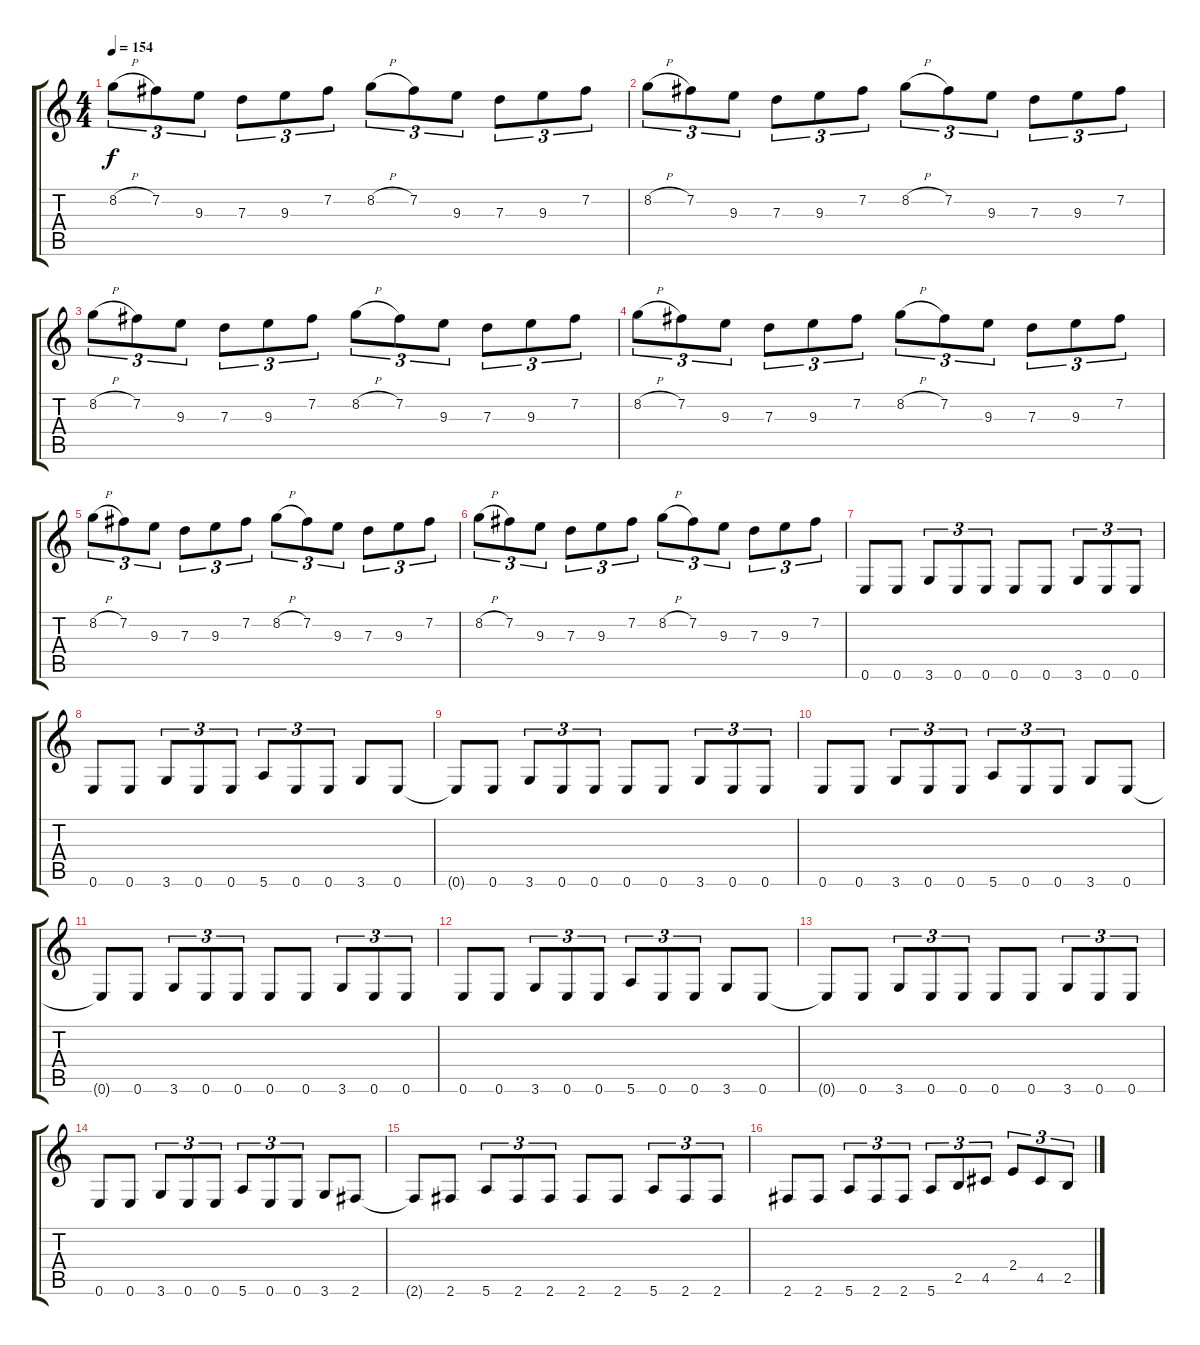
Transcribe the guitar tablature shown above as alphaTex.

\track "" {instrument distortionguitar}
\staff {score tabs}
\tuning (E4 B3 G3 D3 A2 E2) {hide}
\ts (4 4)
\tempo 154
\clef g2
\ks c
8.2{h}.8{tu (3 2) dy f} 7.2.8{tu (3 2)} 9.3.8{tu (3 2)} 7.3.8{tu (3 2)} 9.3.8{tu (3 2)} 7.2.8{tu (3 2)} 8.2{h}.8{tu (3 2)} 7.2.8{tu (3 2)} 9.3.8{tu (3 2)} 7.3.8{tu (3 2)} 9.3.8{tu (3 2)} 7.2.8{tu (3 2)} |
8.2{h}.8{tu (3 2)} 7.2.8{tu (3 2)} 9.3.8{tu (3 2)} 7.3.8{tu (3 2)} 9.3.8{tu (3 2)} 7.2.8{tu (3 2)} 8.2{h}.8{tu (3 2)} 7.2.8{tu (3 2)} 9.3.8{tu (3 2)} 7.3.8{tu (3 2)} 9.3.8{tu (3 2)} 7.2.8{tu (3 2)} |
8.2{h}.8{tu (3 2)} 7.2.8{tu (3 2)} 9.3.8{tu (3 2)} 7.3.8{tu (3 2)} 9.3.8{tu (3 2)} 7.2.8{tu (3 2)} 8.2{h}.8{tu (3 2)} 7.2.8{tu (3 2)} 9.3.8{tu (3 2)} 7.3.8{tu (3 2)} 9.3.8{tu (3 2)} 7.2.8{tu (3 2)} |
8.2{h}.8{tu (3 2)} 7.2.8{tu (3 2)} 9.3.8{tu (3 2)} 7.3.8{tu (3 2)} 9.3.8{tu (3 2)} 7.2.8{tu (3 2)} 8.2{h}.8{tu (3 2)} 7.2.8{tu (3 2)} 9.3.8{tu (3 2)} 7.3.8{tu (3 2)} 9.3.8{tu (3 2)} 7.2.8{tu (3 2)} |
8.2{h}.8{tu (3 2)} 7.2.8{tu (3 2)} 9.3.8{tu (3 2)} 7.3.8{tu (3 2)} 9.3.8{tu (3 2)} 7.2.8{tu (3 2)} 8.2{h}.8{tu (3 2)} 7.2.8{tu (3 2)} 9.3.8{tu (3 2)} 7.3.8{tu (3 2)} 9.3.8{tu (3 2)} 7.2.8{tu (3 2)} |
8.2{h}.8{tu (3 2)} 7.2.8{tu (3 2)} 9.3.8{tu (3 2)} 7.3.8{tu (3 2)} 9.3.8{tu (3 2)} 7.2.8{tu (3 2)} 8.2{h}.8{tu (3 2)} 7.2.8{tu (3 2)} 9.3.8{tu (3 2)} 7.3.8{tu (3 2)} 9.3.8{tu (3 2)} 7.2.8{tu (3 2)} |
0.6.8 0.6.8 3.6.8{tu (3 2)} 0.6.8{tu (3 2)} 0.6.8{tu (3 2)} 0.6.8 0.6.8 3.6.8{tu (3 2)} 0.6.8{tu (3 2)} 0.6.8{tu (3 2)} |
0.6.8 0.6.8 3.6.8{tu (3 2)} 0.6.8{tu (3 2)} 0.6.8{tu (3 2)} 5.6.8{tu (3 2)} 0.6.8{tu (3 2)} 0.6.8{tu (3 2)} 3.6.8 0.6.8 |
0.6{t}.8 0.6.8 3.6.8{tu (3 2)} 0.6.8{tu (3 2)} 0.6.8{tu (3 2)} 0.6.8 0.6.8 3.6.8{tu (3 2)} 0.6.8{tu (3 2)} 0.6.8{tu (3 2)} |
0.6.8 0.6.8 3.6.8{tu (3 2)} 0.6.8{tu (3 2)} 0.6.8{tu (3 2)} 5.6.8{tu (3 2)} 0.6.8{tu (3 2)} 0.6.8{tu (3 2)} 3.6.8 0.6.8 |
0.6{t}.8 0.6.8 3.6.8{tu (3 2)} 0.6.8{tu (3 2)} 0.6.8{tu (3 2)} 0.6.8 0.6.8 3.6.8{tu (3 2)} 0.6.8{tu (3 2)} 0.6.8{tu (3 2)} |
0.6.8 0.6.8 3.6.8{tu (3 2)} 0.6.8{tu (3 2)} 0.6.8{tu (3 2)} 5.6.8{tu (3 2)} 0.6.8{tu (3 2)} 0.6.8{tu (3 2)} 3.6.8 0.6.8 |
0.6{t}.8 0.6.8 3.6.8{tu (3 2)} 0.6.8{tu (3 2)} 0.6.8{tu (3 2)} 0.6.8 0.6.8 3.6.8{tu (3 2)} 0.6.8{tu (3 2)} 0.6.8{tu (3 2)} |
0.6.8 0.6.8 3.6.8{tu (3 2)} 0.6.8{tu (3 2)} 0.6.8{tu (3 2)} 5.6.8{tu (3 2)} 0.6.8{tu (3 2)} 0.6.8{tu (3 2)} 3.6.8 2.6.8 |
2.6{t}.8 2.6.8 5.6.8{tu (3 2)} 2.6.8{tu (3 2)} 2.6.8{tu (3 2)} 2.6.8 2.6.8 5.6.8{tu (3 2)} 2.6.8{tu (3 2)} 2.6.8{tu (3 2)} |
2.6.8 2.6.8 5.6.8{tu (3 2)} 2.6.8{tu (3 2)} 2.6.8{tu (3 2)} 5.6.8{tu (3 2)} 2.5.8{tu (3 2)} 4.5.8{tu (3 2)} 2.4.8{tu (3 2)} 4.5.8{tu (3 2)} 2.5.8{tu (3 2)}
